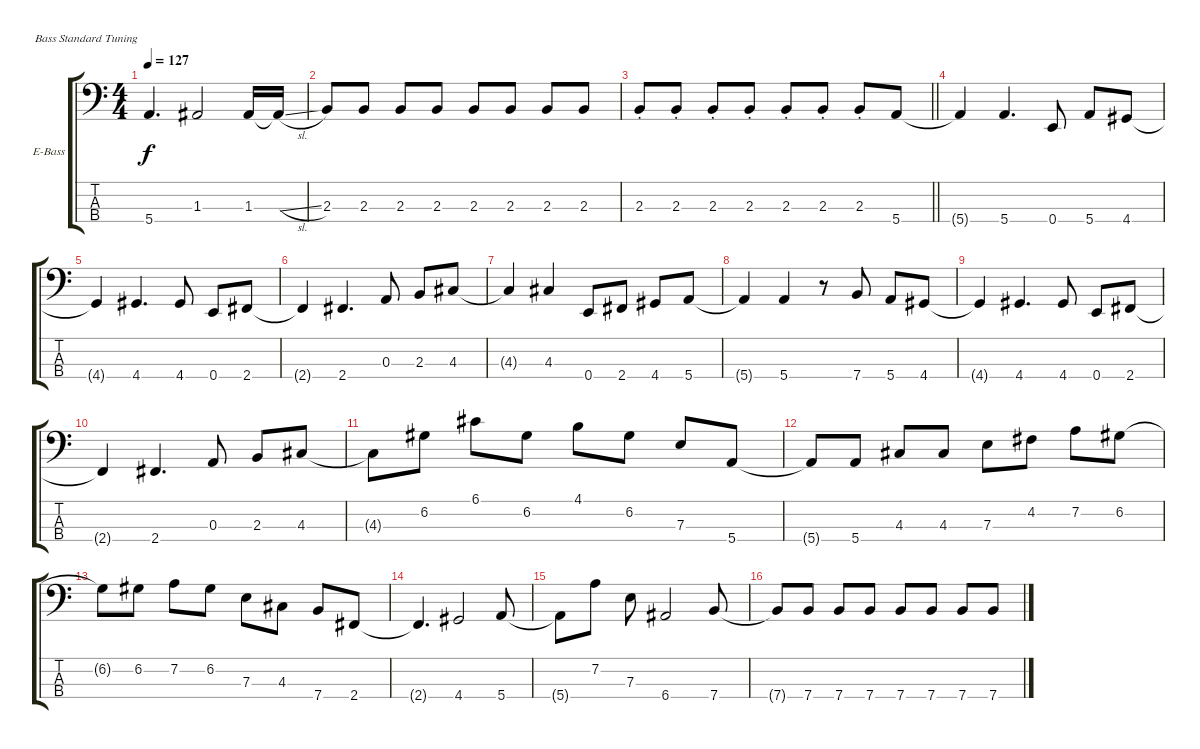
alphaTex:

\defaultSystemsLayout 4
\bracketExtendMode groupsimilarinstruments
\firstSystemTrackNameOrientation horizontal
\otherSystemsTrackNameOrientation horizontal
\track ("Electric Bass" "E-Bass") {instrument electricbassfinger}
\staff {score tabs}
\tuning (G2 D2 A1 E1)
\ts (4 4)
\tempo 127
\clef f4
\scale
0.25
\ks c
5.4{t}.4{d dy f} 1.3.2 1.3.16 1.3{sl t}.16 |
\scale
0.25 2.3.8 2.3.8 2.3.8 2.3.8 2.3.8 2.3.8 2.3.8 2.3.8 |
\scale
0.25
\barLineRight lightlight
2.3{st}.8 2.3{st}.8 2.3{st}.8 2.3{st}.8 2.3{st}.8 2.3{st}.8 2.3{st}.8 5.4.8 |
\scale
0.25 5.4{t}.4 5.4.4{d} 0.4.8 5.4.8 4.4.8 |
\scale
0.25 4.4{t}.4 4.4.4{d} 4.4.8 0.4.8 2.4.8 |
\scale
0.25 2.4{t}.4 2.4.4{d} 0.3.8 2.3.8 4.3.8 |
\scale
0.25 4.3{t}.4 4.3.4 0.4.8 2.4.8 4.4.8 5.4.8 |
\scale
0.25 5.4{t}.4 5.4.4 r.8 7.4.8 5.4.8 4.4.8 |
\scale
0.25 4.4{t}.4 4.4.4{d} 4.4.8 0.4.8 2.4.8 |
\scale
0.25 2.4{t}.4 2.4.4{d} 0.3.8 2.3.8 4.3.8 |
\scale
0.25 4.3{t}.8 6.2.8 6.1.8 6.2.8 4.1.8 6.2.8 7.3.8 5.4.8 |
\scale
0.25 5.4{t}.8 5.4.8 4.3.8 4.3.8 7.3.8 4.2.8 7.2.8 6.2.8 |
\scale
0.25 6.2{t}.8 6.2.8 7.2.8 6.2.8 7.3.8 4.3.8 7.4.8 2.4.8 |
\scale
0.25 2.4{t}.4{d} 4.4.2 5.4.8 |
\scale
0.25 5.4{t}.8 7.2.8 7.3.8 6.4.2 7.4.8 |
\scale
0.25 7.4{t}.8 7.4.8 7.4.8 7.4.8 7.4.8 7.4.8 7.4.8 7.4.8
